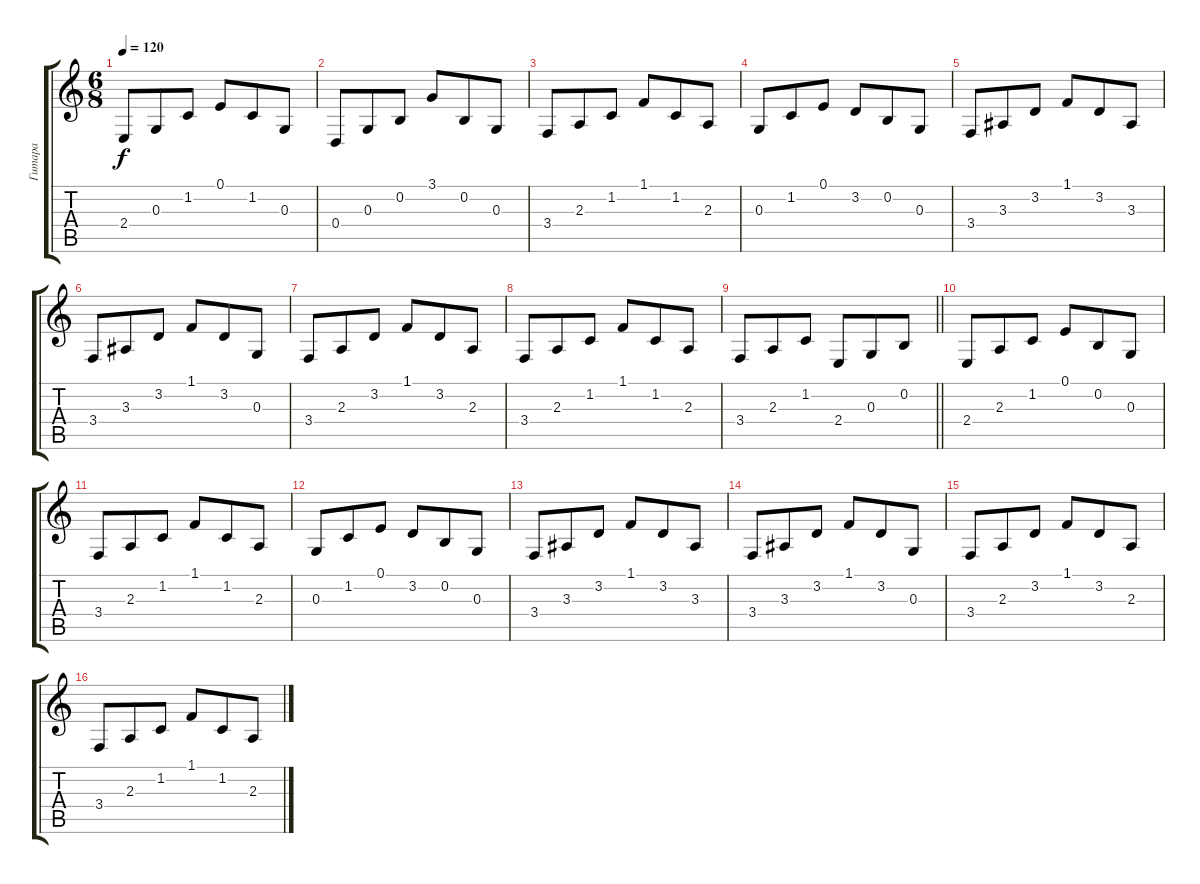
\track ("Гитара" "Гитара") {instrument orchestralharp}
\staff {score tabs}
\tuning (E4 B3 G3 D3 A2 E2) {hide}
\ts (6 8)
\tempo 120
\clef g2
\ks c
2.4.8{dy f} 0.3.8 1.2.8 0.1.8 1.2.8 0.3.8 |
0.4.8 0.3.8 0.2.8 3.1.8 0.2.8 0.3.8 |
3.4.8 2.3.8 1.2.8 1.1.8 1.2.8 2.3.8 |
0.3.8 1.2.8 0.1.8 3.2.8 0.2.8 0.3.8 |
3.4.8 3.3.8 3.2.8 1.1.8 3.2.8 3.3.8 |
3.4.8 3.3.8 3.2.8 1.1.8 3.2.8 0.3.8 |
3.4.8 2.3.8 3.2.8 1.1.8 3.2.8 2.3.8 |
3.4.8 2.3.8 1.2.8 1.1.8 1.2.8 2.3.8 |
\barLineRight lightlight
3.4.8 2.3.8 1.2.8 2.4.8 0.3.8 0.2.8 |
2.4.8 2.3.8 1.2.8 0.1.8 0.2.8 0.3.8 |
3.4.8 2.3.8 1.2.8 1.1.8 1.2.8 2.3.8 |
0.3.8 1.2.8 0.1.8 3.2.8 0.2.8 0.3.8 |
3.4.8 3.3.8 3.2.8 1.1.8 3.2.8 3.3.8 |
3.4.8 3.3.8 3.2.8 1.1.8 3.2.8 0.3.8 |
3.4.8 2.3.8 3.2.8 1.1.8 3.2.8 2.3.8 |
3.4.8 2.3.8 1.2.8 1.1.8 1.2.8 2.3.8
